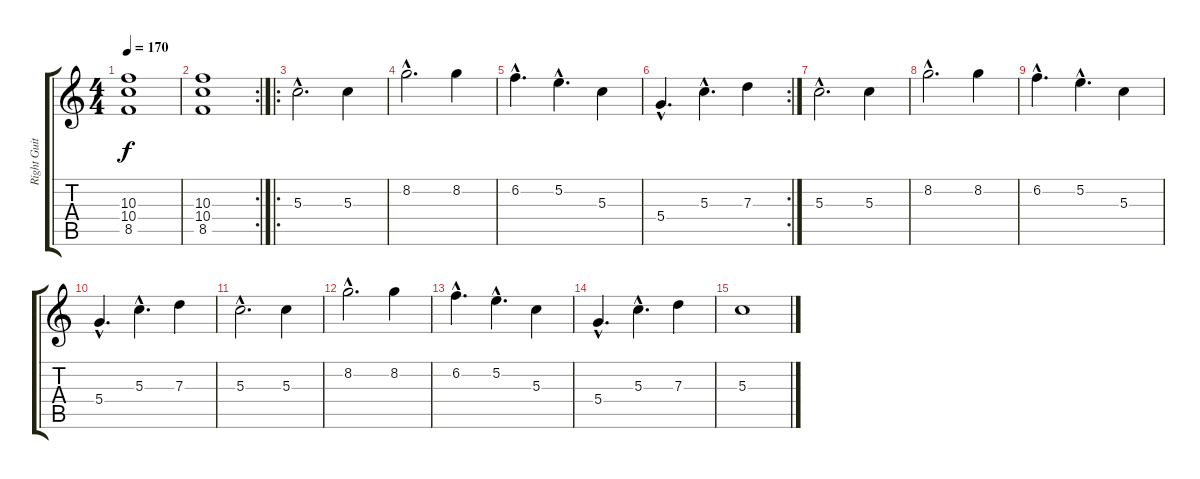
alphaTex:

\track ("Right Guitar" "Right Guit") {instrument distortionguitar}
\staff {score tabs}
\tuning (E4 B3 G3 D3 A2 E2) {hide}
\ts (4 4)
\tempo 170
\clef g2
\ks c
(10.3 10.4 8.5).1{dy f} |
\rc 2
(10.3 10.4 8.5).1 |
\ro
5.3{hac}.2{d} 5.3.4 |
8.2{hac}.2{d} 8.2.4 |
6.2{hac}.4{d} 5.2{hac}.4{d} 5.3.4 |
\rc 2
5.4{hac}.4{d} 5.3{hac}.4{d} 7.3.4 |
5.3{hac}.2{d} 5.3.4 |
8.2{hac}.2{d} 8.2.4 |
6.2{hac}.4{d} 5.2{hac}.4{d} 5.3.4 |
5.4{hac}.4{d} 5.3{hac}.4{d} 7.3.4 |
5.3{hac}.2{d} 5.3.4 |
8.2{hac}.2{d} 8.2.4 |
6.2{hac}.4{d} 5.2{hac}.4{d} 5.3.4 |
5.4{hac}.4{d} 5.3{hac}.4{d} 7.3.4 |
5.3.1
